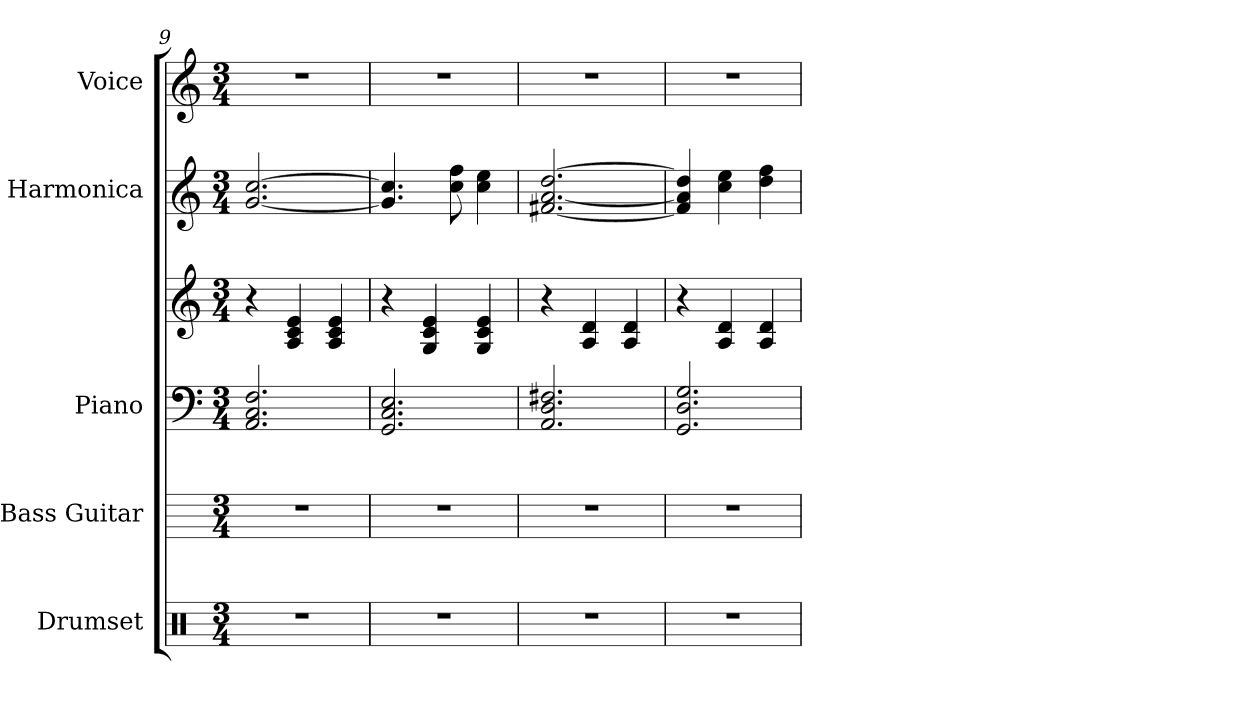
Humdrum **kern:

**kern	**kern	**kern	**kern	**kern	**kern
*part5	*part4	*part3	*part3	*part2	*part1
*staff6	*staff5	*staff4	*staff3	*staff2	*staff1
*I"Drumset	*I"Bass Guitar	*I"Piano	*	*I"Harmonica	*I"Voice
*I'D. Set	*I'B. Guit.	*I'Pno.	*	*I'Harm.	*I'Vo.
*clefX	*	*clefF4	*clefG2	*clefG2	*clefG2
*	*ITrd7c12	*	*	*	*
*k[]	*k[]	*k[]	*k[]	*k[]	*k[]
*M3/4	*M3/4	*M3/4	*M3/4	*M3/4	*M3/4
=9	=9	=9	=9	=9	=9
2.r	2.r	2.AA/ 2.C/ 2.F/	4r	[2.g/ [2.cc/	2.r
.	.	.	4A/ 4c/ 4e/	.	.
.	.	.	4A/ 4c/ 4e/	.	.
=10	=10	=10	=10	=10	=10
2.r	2.r	2.GG/ 2.C/ 2.E/	4r	4.g/] 4.cc/]	2.r
.	.	.	4G/ 4c/ 4e/	.	.
.	.	.	.	8cc\ 8ff\	.
.	.	.	4G/ 4c/ 4e/	4cc\ 4ee\	.
=11	=11	=11	=11	=11	=11
2.r	2.r	2.AA/ 2.D/ 2.F#X/	4r	[2.f#X/ [2.a/ [2.dd/	2.r
.	.	.	4A/ 4d/	.	.
.	.	.	4A/ 4d/	.	.
=12	=12	=12	=12	=12	=12
2.r	2.r	2.GG/ 2.D/ 2.G/	4r	4f#/] 4a/] 4dd/]	2.r
.	.	.	4A/ 4d/	4cc\ 4ee\	.
.	.	.	4A/ 4d/	4dd\ 4ff\	.
=	=	=	=	=	=
*-	*-	*-	*-	*-	*-
